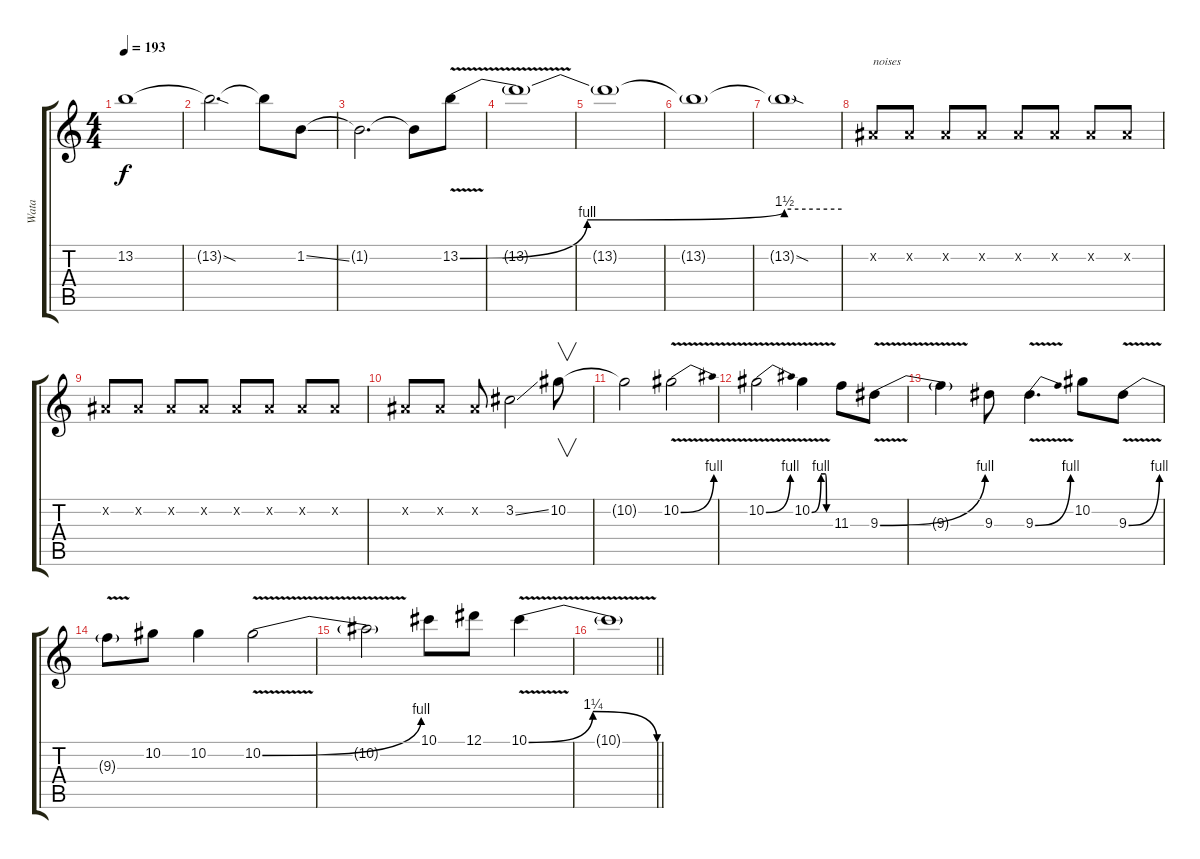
\track ("Wata" "Wata") {instrument overdrivenguitar}
\staff {score tabs}
\tuning (Eb4 Bb3 Gb3 Db3 Ab2 Eb2) {hide}
\ts (4 4)
\tempo 193
\clef g2
\ks c
13.2{t}.1{dy f} |
13.2{sod t}.2{d} 13.2{t}.8 1.2{ss}.8 |
1.2{t}.2{d} 1.2{t}.8 13.2{be (custom 0 0 20 4 51 6 60 6) v}.8 |
13.2{t}.1 |
13.2{t}.1 |
13.2{t}.1 |
13.2{sod t}.1 |
0.2{x}.8{txt "noises"} 0.2{x}.8 0.2{x}.8 0.2{x}.8 0.2{x}.8 0.2{x}.8 0.2{x}.8 0.2{x}.8 |
0.2{x}.8 0.2{x}.8 0.2{x}.8 0.2{x}.8 0.2{x}.8 0.2{x}.8 0.2{x}.8 0.2{x}.8 |
0.2{x}.8 0.2{x}.8 0.2{x}.8 3.2{ss}.2 10.2.8{v} |
10.2{t}.2 10.2{be (bend 0 0 60 4) v}.2 |
10.2{be (bend 0 0 60 4) v}.2 10.2{be (custom 0 0 30 4 44 4 48 0 60 0) v}.4 11.3.8 9.3{be (bend 0 0 60 4) v}.8 |
9.3{t}.4 9.3.8 9.3{be (bend 0 0 60 4) v}.4{d} 10.2.8 9.3{be (bend 0 0 60 4) v}.8 |
9.3{t}.8 10.2.8 10.2.4 10.2{be (bend 0 0 60 4) v}.2 |
10.2{t}.2 10.1.8 12.1.8 10.1{be (bendrelease 0 0 30 5 30 5 60 0) v}.4 |
\barLineRight lightlight
10.1{t}.1
